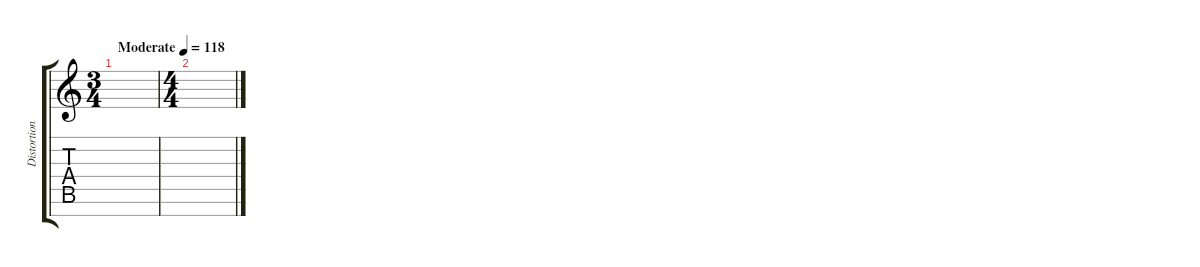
\track ("Distortion Guitar" "Distortion") {instrument overdrivenguitar}
\staff {score tabs}
\tuning (E4 B3 G3 D3 A2 E2 B1) {hide}
\ts (3 4)
\tempo (118 "Moderate")
\clef g2
\ks c
|
\ts (4 4)
